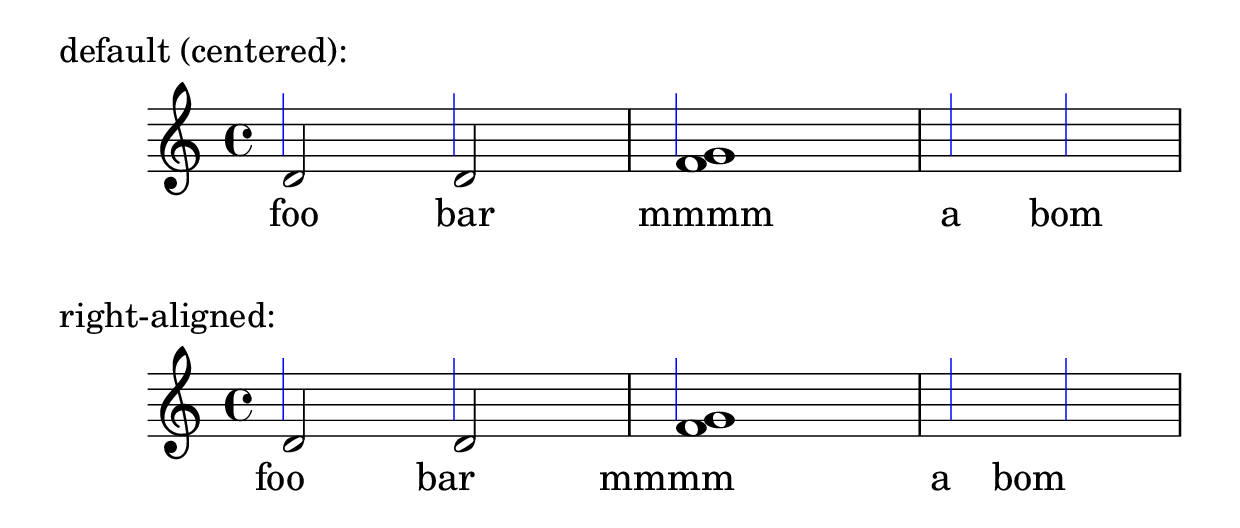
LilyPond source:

\version "2.19.9"
#(set-global-staff-size 30)

\header {
  texidoc = "Lyrics without an @code{associatedVoice} should align properly.
If there are notes in the @code{PaperColumn}, they should align to them,
and when there are no notes, they should align relative to the
@code{PaperColumn} itself (represented with blue @code{GridLines} here)"
}

\paper {
  ragged-right = ##f
}

\layout {
  \context {
    \Voice
    \consists "Grid_point_engraver"
    gridInterval = #(ly:make-moment 1/4)
    \override GridPoint.Y-extent = #'(-1 . 3)
  }
  \context {
    \Staff
    \consists "Grid_line_span_engraver"
    \override GridLine.color = #blue
  }
}

music = <<
  \new Staff <<
    \new Voice { s1*3 } % needed for gridLines
    \new Voice { d'2 d' <f' g'>1 s1 }
  >>
  \new Lyrics { \lyricmode { foo2 bar mmmm1 a2 bom } }
>>

\markup "default (centered):"
\music

\markup "right-aligned:"
{
  \override Score.LyricText.self-alignment-X = #RIGHT
  \music
}
